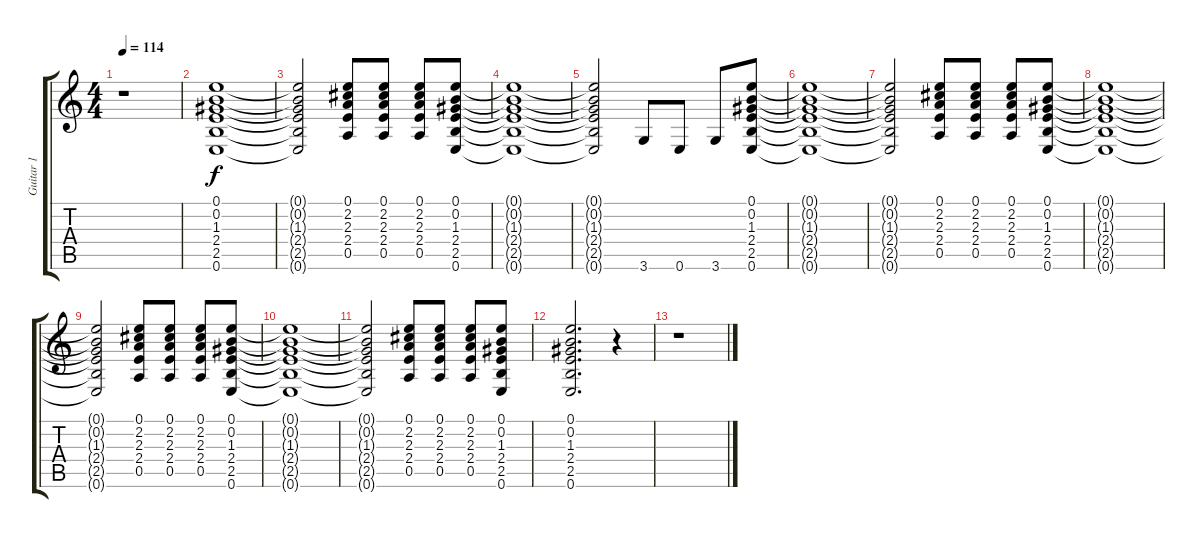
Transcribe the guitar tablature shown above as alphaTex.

\track ("Guitar 1" "Guitar 1") {instrument overdrivenguitar}
\staff {score tabs}
\tuning (E4 B3 G3 D3 A2 E2) {hide}
\ts (4 4)
\tempo 114
\clef g2
\ks c
r.1{dy f} |
(0.1 0.2 1.3 2.4 2.5 0.6).1 |
(0.1{t} 0.2{t} 1.3{t} 2.4{t} 2.5{t} 0.6{t}).2 (0.1 2.2 2.3 2.4 0.5).8 (0.1 2.2 2.3 2.4 0.5).8 (0.1 2.2 2.3 2.4 0.5).8 (0.1 0.2 1.3 2.4 2.5 0.6).8 |
(0.1{t} 0.2{t} 1.3{t} 2.4{t} 2.5{t} 0.6{t}).1 |
(0.1{t} 0.2{t} 1.3{t} 2.4{t} 2.5{t} 0.6{t}).2 3.6.8 0.6.8 3.6.8 (0.1 0.2 1.3 2.4 2.5 0.6).8 |
(0.1{t} 0.2{t} 1.3{t} 2.4{t} 2.5{t} 0.6{t}).1 |
(0.1{t} 0.2{t} 1.3{t} 2.4{t} 2.5{t} 0.6{t}).2 (0.1 2.2 2.3 2.4 0.5).8 (0.1 2.2 2.3 2.4 0.5).8 (0.1 2.2 2.3 2.4 0.5).8 (0.1 0.2 1.3 2.4 2.5 0.6).8 |
(0.1{t} 0.2{t} 1.3{t} 2.4{t} 2.5{t} 0.6{t}).1 |
(0.1{t} 0.2{t} 1.3{t} 2.4{t} 2.5{t} 0.6{t}).2 (0.1 2.2 2.3 2.4 0.5).8 (0.1 2.2 2.3 2.4 0.5).8 (0.1 2.2 2.3 2.4 0.5).8 (0.1 0.2 1.3 2.4 2.5 0.6).8 |
(0.1{t} 0.2{t} 1.3{t} 2.4{t} 2.5{t} 0.6{t}).1 |
(0.1{t} 0.2{t} 1.3{t} 2.4{t} 2.5{t} 0.6{t}).2 (0.1 2.2 2.3 2.4 0.5).8 (0.1 2.2 2.3 2.4 0.5).8 (0.1 2.2 2.3 2.4 0.5).8 (0.1 0.2 1.3 2.4 2.5 0.6).8 |
(0.1 0.2 1.3 2.4 2.5 0.6).2{d} r.4 |
r.1
